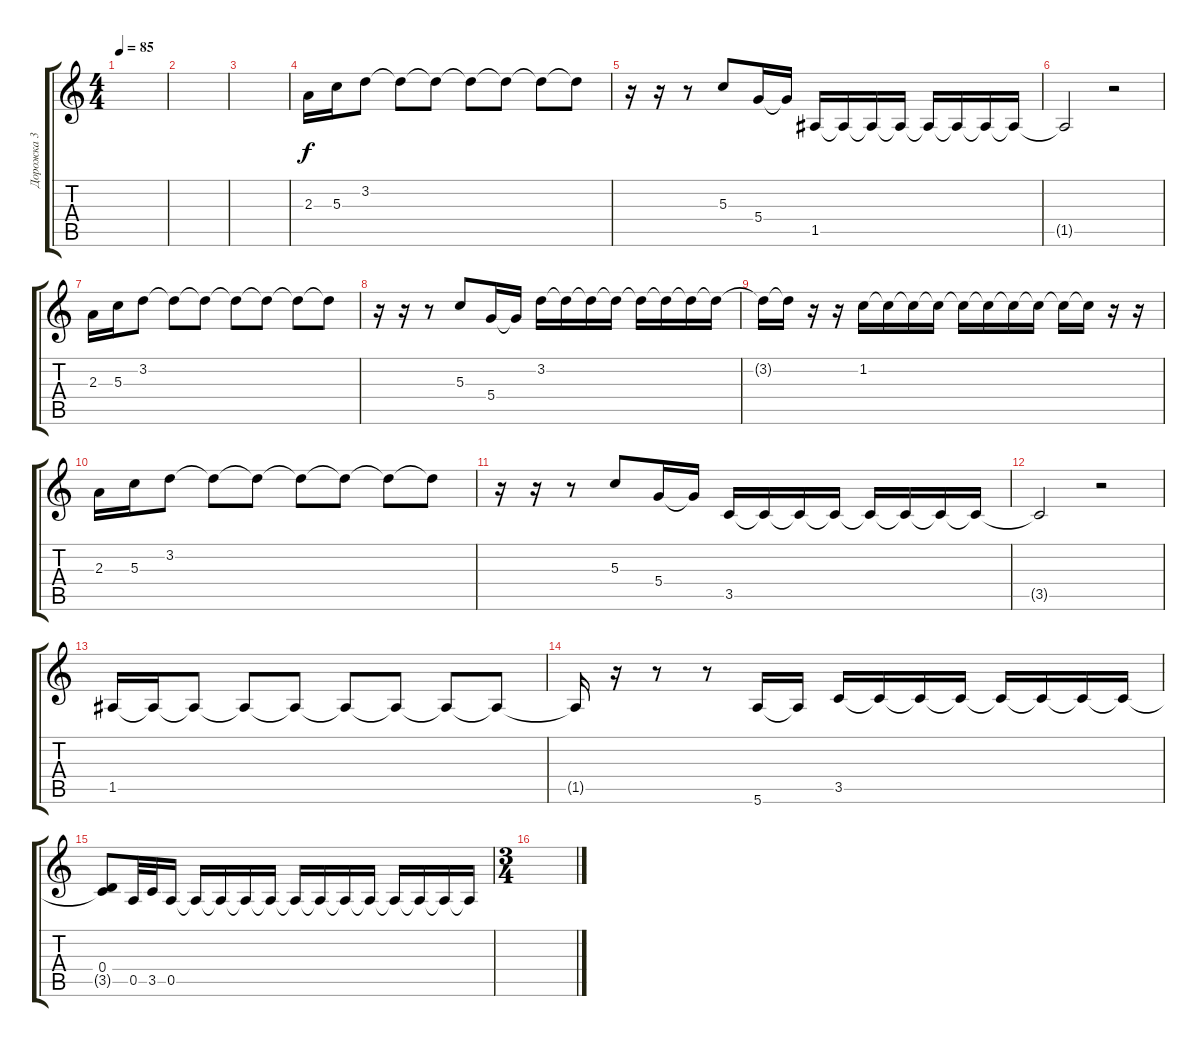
\track ("Дорожка 3" "Дорожка 3") {instrument distortionguitar}
\staff {score tabs}
\tuning (E4 B3 G3 D3 A2 E2) {hide}
\ts (4 4)
\tempo 85
\clef g2
\ks c
|
|
|
2.3.16 5.3.16 3.2.8 3.2{t}.8 3.2{t}.8 3.2{t}.8 3.2{t}.8 3.2{t}.8 3.2{t}.8 |
r.16 r.16 r.8 5.3.8 5.4.16 5.4{t}.16 1.5.16 1.5{t}.16 1.5{t}.16 1.5{t}.16 1.5{t}.16 1.5{t}.16 1.5{t}.16 1.5{t}.16 |
1.5{t}.2 r.2 |
2.3.16 5.3.16 3.2.8 3.2{t}.8 3.2{t}.8 3.2{t}.8 3.2{t}.8 3.2{t}.8 3.2{t}.8 |
r.16 r.16 r.8 5.3.8 5.4.16 5.4{t}.16 3.2.16 3.2{t}.16 3.2{t}.16 3.2{t}.16 3.2{t}.16 3.2{t}.16 3.2{t}.16 3.2{t}.16 |
3.2{t}.16 3.2{t}.16 r.16 r.16 1.2.16 1.2{t}.16 1.2{t}.16 1.2{t}.16 1.2{t}.16 1.2{t}.16 1.2{t}.16 1.2{t}.16 1.2{t}.16 1.2{t}.16 r.16 r.16 |
2.3.16 5.3.16 3.2.8 3.2{t}.8 3.2{t}.8 3.2{t}.8 3.2{t}.8 3.2{t}.8 3.2{t}.8 |
r.16 r.16 r.8 5.3.8 5.4.16 5.4{t}.16 3.5.16 3.5{t}.16 3.5{t}.16 3.5{t}.16 3.5{t}.16 3.5{t}.16 3.5{t}.16 3.5{t}.16 |
3.5{t}.2 r.2 |
1.5.16 1.5{t}.16 1.5{t}.8 1.5{t}.8 1.5{t}.8 1.5{t}.8 1.5{t}.8 1.5{t}.8 1.5{t}.8 |
1.5{t}.16 r.16 r.8 r.8 5.6.16 5.6{t}.16 3.5.16 3.5{t}.16 3.5{t}.16 3.5{t}.16 3.5{t}.16 3.5{t}.16 3.5{t}.16 3.5{t}.16 |
(0.4 3.5{t}).8 0.5.32 3.5.32 0.5.16 0.5{t}.16 0.5{t}.16 0.5{t}.16 0.5{t}.16 0.5{t}.16 0.5{t}.16 0.5{t}.16 0.5{t}.16 0.5{t}.16 0.5{t}.16 0.5{t}.16 0.5{t}.16 |
\ts (3 4)
